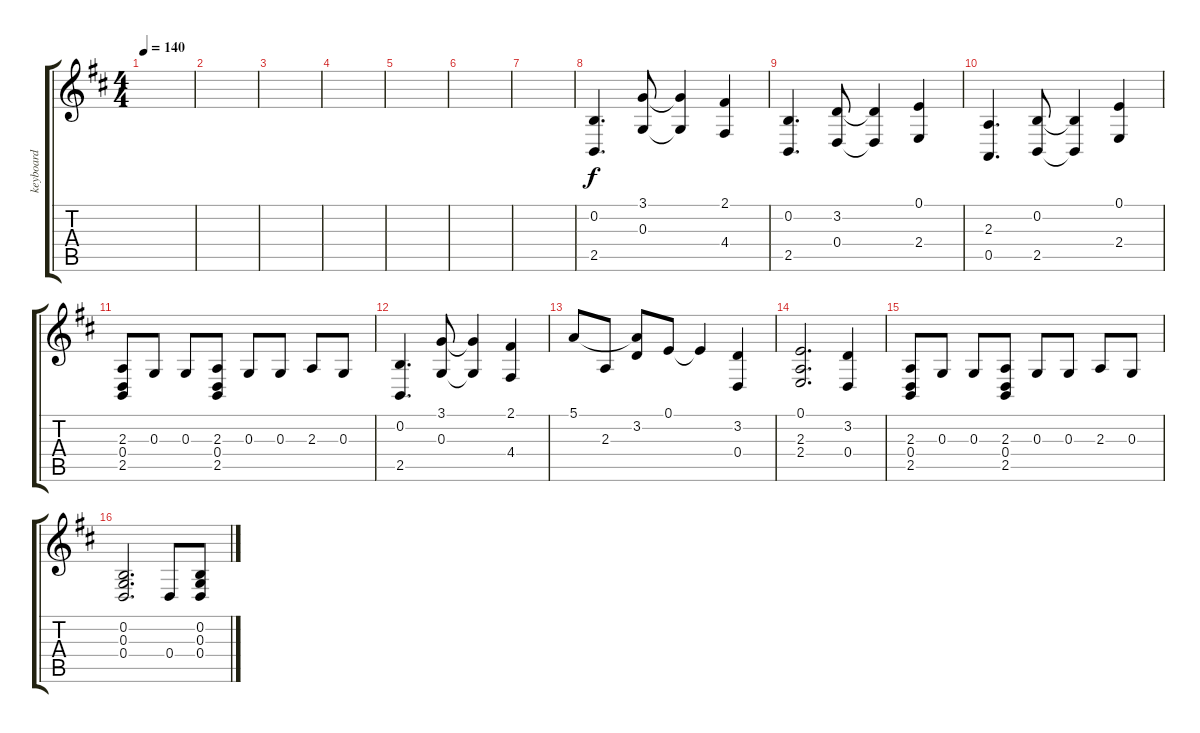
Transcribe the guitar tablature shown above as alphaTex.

\track ("keyboard" "keyboard") {instrument stringensemble1}
\staff {score tabs}
\tuning (E4 B3 G3 D3 A2 E2) {hide}
\ts (4 4)
\tempo 140
\clef g2
\ks d
|
|
|
|
|
|
|
(0.2 2.5).4{d dy f} (3.1 0.3).8 (3.1{t} 0.3{t}).4 (2.1 4.4).4 |
(0.2 2.5).4{d} (3.2 0.4).8 (3.2{t} 0.4{t}).4 (0.1 2.4).4 |
(2.3 0.5).4{d} (0.2 2.5).8 (0.2{t} 2.5{t}).4 (0.1 2.4).4 |
(2.3 0.4 2.5).8 0.3.8 0.3.8 (2.3 0.4 2.5).8 0.3.8 0.3.8 2.3.8 0.3.8 |
(0.2 2.5).4{d} (3.1 0.3).8 (3.1{t} 0.3{t}).4 (2.1 4.4).4 |
5.1.8 2.3.8 (5.1{t} 3.2).8 0.1.8 0.1{t}.4 (3.2 0.4).4 |
(0.1 2.3 2.4).2{d} (3.2 0.4).4 |
(2.3 0.4 2.5).8 0.3.8 0.3.8 (2.3 0.4 2.5).8 0.3.8 0.3.8 2.3.8 0.3.8 |
(0.2 0.3 0.4).2{d} 0.4.8 (0.2 0.3 0.4).8
